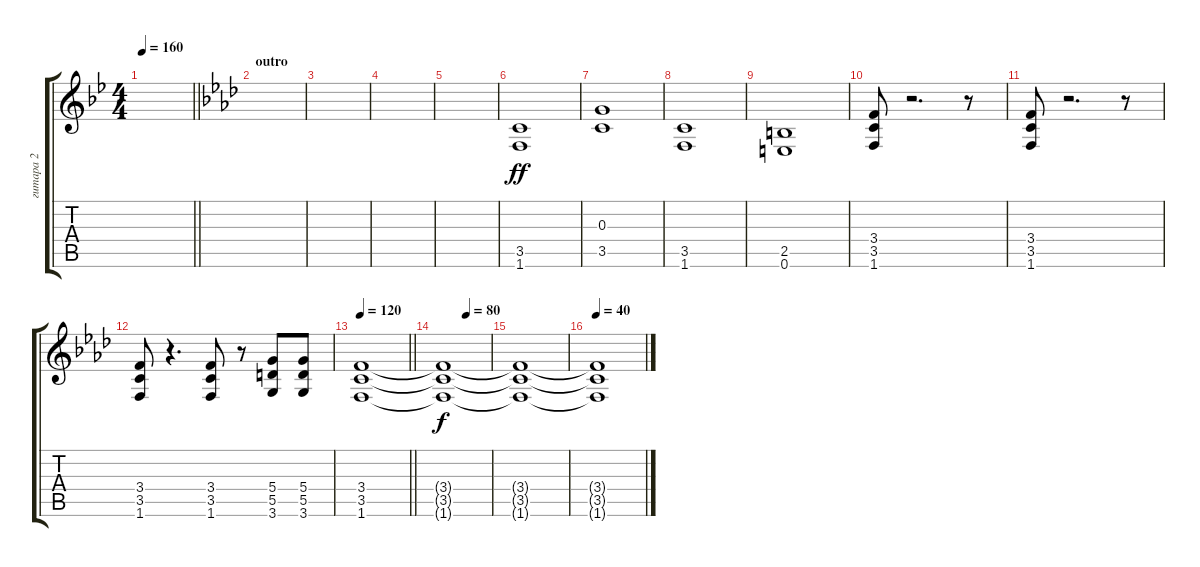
\track ("гитара 2" "гитара 2") {instrument distortionguitar}
\staff {score tabs}
\tuning (E4 B3 G3 D3 A2 E2) {hide}
\ts (4 4)
\tempo 160
\clef g2
\barLineRight lightlight
\ks gminor
|
\section ("" "outro")
\ks fminor
|
|
|
|
(3.5 1.6).1{dy ff} |
(0.3 3.5).1 |
(3.5 1.6).1 |
(2.5 0.6).1 |
(3.4 3.5 1.6).8 r.2{d} r.8 |
(3.4 3.5 1.6).8 r.2{d} r.8 |
(3.4 3.5 1.6).8 r.4{d} (3.4 3.5 1.6).8 r.8 (5.4 5.5 3.6).8 (5.4 5.5 3.6).8 |
\tempo 120
\barLineRight lightlight
(3.4 3.5 1.6).1{volume 0} |
\tempo (80 0.5)
(3.4{t} 3.5{t} 1.6{t}).1{dy f} |
(3.4{t} 3.5{t} 1.6{t}).1 |
\tempo 40
(3.4{t} 3.5{t} 1.6{t}).1
